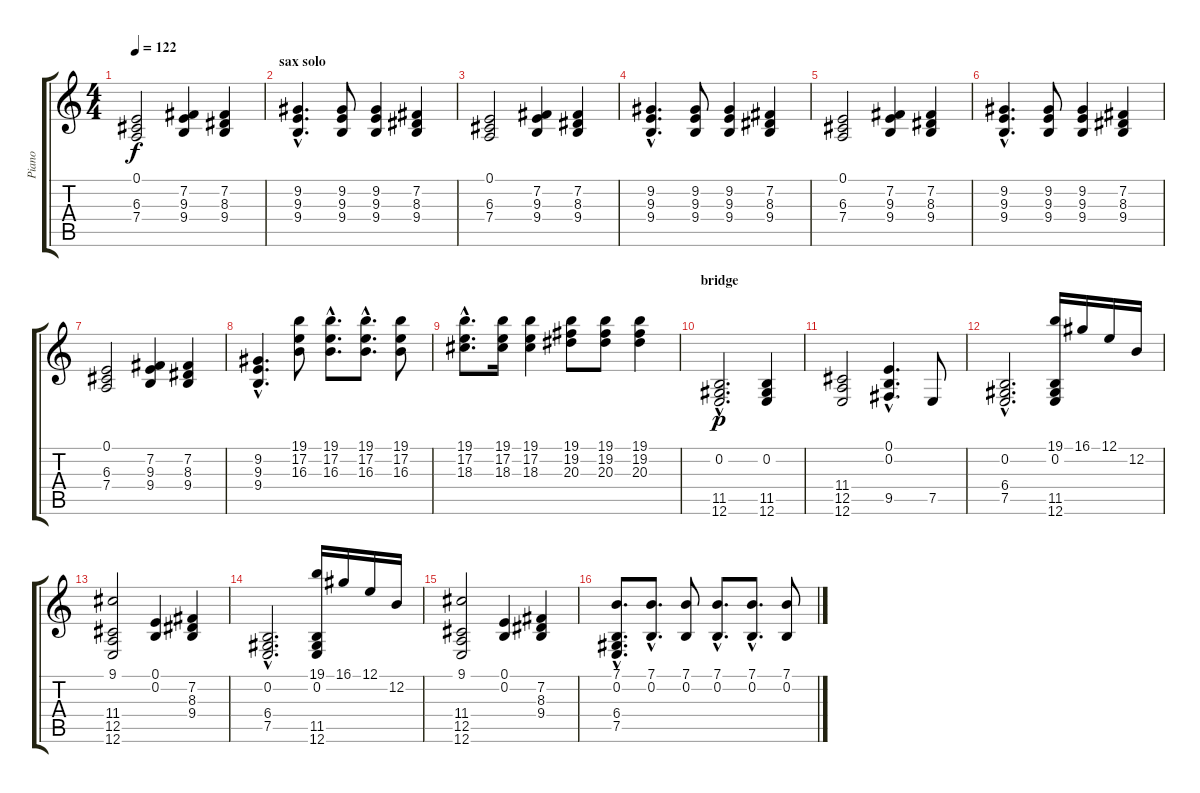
\track ("Piano" "Piano") {instrument acousticgrandpiano}
\staff {score tabs}
\tuning (E4 B3 G3 D3 A2 E2) {hide}
\ts (4 4)
\tempo 122
\clef g2
\ks c
(0.1 6.3 7.4).2{dy f} (7.2 9.3 9.4).4 (7.2 8.3 9.4).4 |
\section ("" "sax solo")
(9.2{hac} 9.3{hac} 9.4{hac}).4{d} (9.2 9.3 9.4).8 (9.2 9.3 9.4).4 (7.2 8.3 9.4).4 |
(0.1 6.3 7.4).2 (7.2 9.3 9.4).4 (7.2 8.3 9.4).4 |
(9.2{hac} 9.3{hac} 9.4{hac}).4{d} (9.2 9.3 9.4).8 (9.2 9.3 9.4).4 (7.2 8.3 9.4).4 |
(0.1 6.3 7.4).2 (7.2 9.3 9.4).4 (7.2 8.3 9.4).4 |
(9.2{hac} 9.3{hac} 9.4{hac}).4{d} (9.2 9.3 9.4).8 (9.2 9.3 9.4).4 (7.2 8.3 9.4).4 |
(0.1 6.3 7.4).2 (7.2 9.3 9.4).4 (7.2 8.3 9.4).4 |
(9.2{hac} 9.3{hac} 9.4{hac}).4{d} (19.1 17.2 16.3).8 (19.1{hac} 17.2{hac} 16.3{hac}).8{d} (19.1{hac} 17.2{hac} 16.3{hac}).8{d} (19.1 17.2 16.3).8 |
(19.1{hac} 17.2{hac} 18.3{hac}).8{d} (19.1 17.2 18.3).16 (19.1 17.2 18.3).4 (19.1 19.2 20.3).8 (19.1 19.2 20.3).8 (19.1 19.2 20.3).4 |
\section ("" "bridge")
(0.2{hac} 11.5{hac} 12.6{hac}).2{d dy p} (0.2 11.5 12.6).4 |
(11.4 12.5 12.6).2 (0.1{hac} 0.2{hac} 9.5{hac}).4{d} 7.5.8 |
(0.2{hac} 6.4{hac} 7.5{hac}).2{d} (19.1 0.2 11.5 12.6).16 16.1.16 12.1.16 12.2.16 |
(9.1 11.4 12.5 12.6).2 (0.1 0.2).4 (7.2 8.3 9.4).4 |
(0.2{hac} 6.4{hac} 7.5{hac}).2{d} (19.1 0.2 11.5 12.6).16 16.1.16 12.1.16 12.2.16 |
(9.1 11.4 12.5 12.6).2 (0.1 0.2).4 (7.2 8.3 9.4).4 |
(7.1{hac} 0.2{hac} 6.4{hac} 7.5{hac}).8{d} (7.1{hac} 0.2{hac}).8{d} (7.1 0.2).8 (7.1{hac} 0.2{hac}).8{d} (7.1{hac} 0.2{hac}).8{d} (7.1 0.2).8
